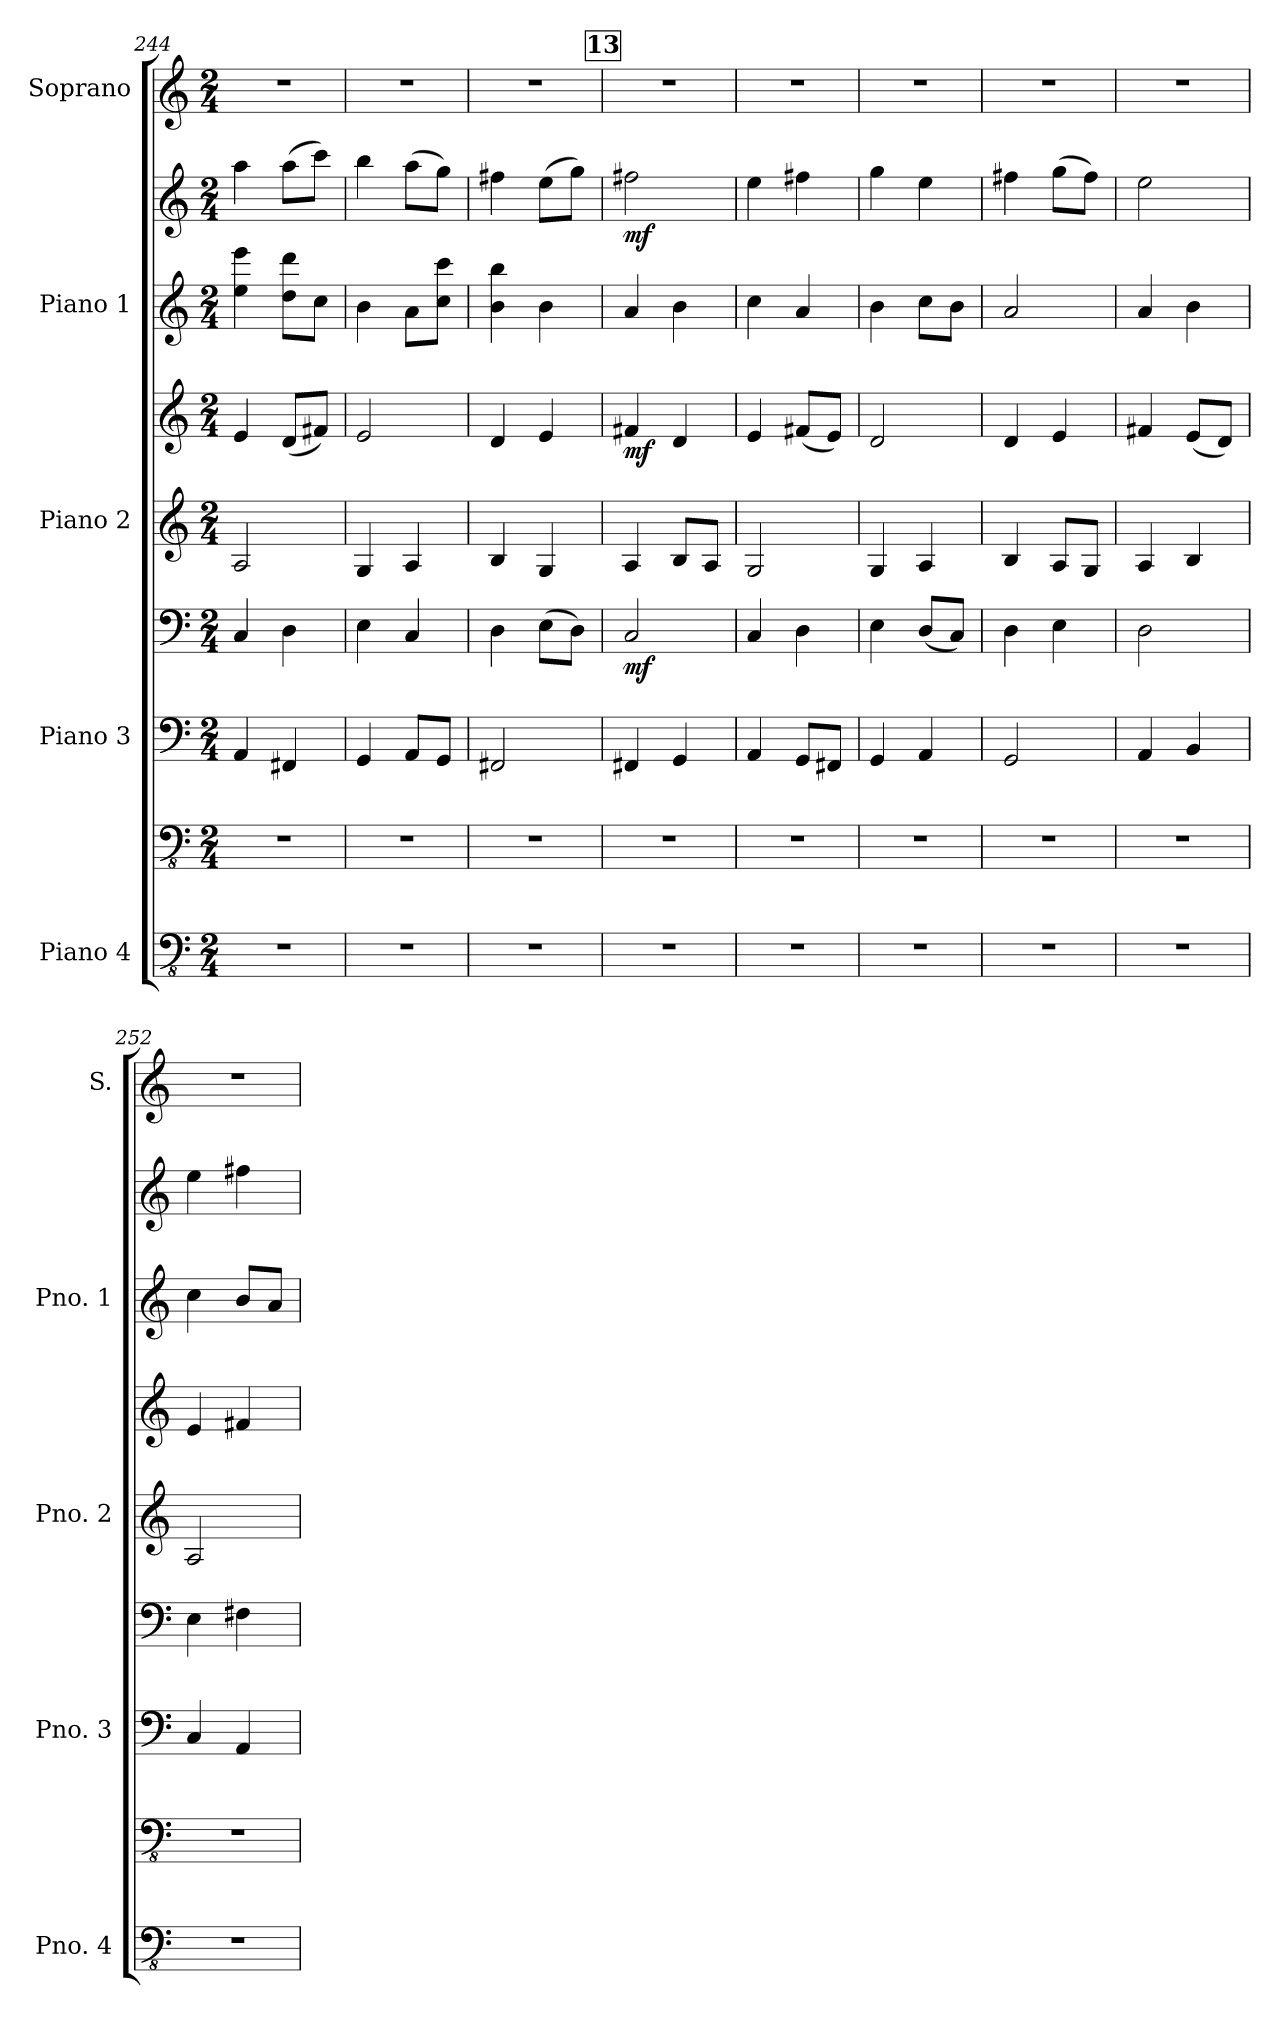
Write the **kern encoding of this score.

**kern	**kern	**kern	**kern	**dynam	**kern	**kern	**dynam	**kern	**kern	**dynam	**kern
*part5	*part5	*part4	*part4	*part4	*part3	*part3	*part3	*part2	*part2	*part2	*part1
*staff9	*staff8	*staff7	*staff6	*staff6/7	*staff5	*staff4	*staff4/5	*staff3	*staff2	*staff2/3	*staff1
*I"Piano 4	*	*I"Piano 3	*	*	*I"Piano 2	*	*	*I"Piano 1	*	*	*I"Soprano
*I'Pno. 4	*	*I'Pno. 3	*	*	*I'Pno. 2	*	*	*I'Pno. 1	*	*	*I'S.
*clefFv4	*clefFv4	*clefF4	*clefF4	*	*clefG2	*clefG2	*	*clefG2	*clefG2	*	*clefG2
*k[]	*k[]	*k[]	*k[]	*	*k[]	*k[]	*	*k[]	*k[]	*	*k[]
*M2/4	*M2/4	*M2/4	*M2/4	*	*M2/4	*M2/4	*	*M2/4	*M2/4	*	*M2/4
=244	=244	=244	=244	=244	=244	=244	=244	=244	=244	=244	=244
2r	2r	4AA/	4C/	.	2A/	4e/	.	4ee\ 4eee\	4aa\	.	2r
.	.	4FF#X/	4D\	.	.	(<8d/L	.	8dd\ 8ddd\L	(>8aa\L	.	.
.	.	.	.	.	.	8f#X/J)	.	8cc\J	8ccc\J)	.	.
=245	=245	=245	=245	=245	=245	=245	=245	=245	=245	=245	=245
2r	2r	4GG/	4E\	.	4G/	2e/	.	4b\	4bb\	.	2r
.	.	8AA/L	4C/	.	4A/	.	.	8a\L	(>8aa\L	.	.
.	.	8GG/J	.	.	.	.	.	8cc\ 8ccc\J	8gg\J)	.	.
=246	=246	=246	=246	=246	=246	=246	=246	=246	=246	=246	=246
2r	2r	2FF#X/	4D\	.	4B/	4d/	.	4b\ 4bb\	4ff#X\	.	2r
.	.	.	(>8E\L	.	4G/	4e/	.	4b\	(>8ee\L	.	.
.	.	.	8D\J)	.	.	.	.	.	8gg\J)	.	.
!!LO:PB:g=z
!!LO:REH:place=s1:a:B:fs=14:t=13
=247	=247	=247	=247	=247	=247	=247	=247	=247	=247	=247	=247
!	!	!	!	!LO:DY:b	!	!	!LO:DY:b	!	!	!LO:DY:b	!
2r	2r	4FF#X/	2C/	mf	4A/	4f#X/	mf	4a/	2ff#X\	mf	2r
.	.	4GG/	.	.	8B/L	4d/	.	4b\	.	.	.
.	.	.	.	.	8A/J	.	.	.	.	.	.
=248	=248	=248	=248	=248	=248	=248	=248	=248	=248	=248	=248
2r	2r	4AA/	4C/	.	2G/	4e/	.	4cc\	4ee\	.	2r
.	.	8GG/L	4D\	.	.	(<8f#X/L	.	4a/	4ff#X\	.	.
.	.	8FF#X/J	.	.	.	8e/J)	.	.	.	.	.
=249	=249	=249	=249	=249	=249	=249	=249	=249	=249	=249	=249
2r	2r	4GG/	4E\	.	4G/	2d/	.	4b\	4gg\	.	2r
.	.	4AA/	(<8D/L	.	4A/	.	.	8cc\L	4ee\	.	.
.	.	.	8C/J)	.	.	.	.	8b\J	.	.	.
=250	=250	=250	=250	=250	=250	=250	=250	=250	=250	=250	=250
2r	2r	2GG/	4D\	.	4B/	4d/	.	2a/	4ff#X\	.	2r
.	.	.	4E\	.	8A/L	4e/	.	.	(>8gg\L	.	.
.	.	.	.	.	8G/J	.	.	.	8ff#\J)	.	.
=251	=251	=251	=251	=251	=251	=251	=251	=251	=251	=251	=251
2r	2r	4AA/	2D\	.	4A/	4f#X/	.	4a/	2ee\	.	2r
.	.	4BB/	.	.	4B/	(<8e/L	.	4b\	.	.	.
.	.	.	.	.	.	8d/J)	.	.	.	.	.
=252	=252	=252	=252	=252	=252	=252	=252	=252	=252	=252	=252
2r	2r	4C/	4E\	.	2A/	4e/	.	4cc\	4ee\	.	2r
.	.	4AA/	4F#X\	.	.	4f#X/	.	8b/L	4ff#X\	.	.
.	.	.	.	.	.	.	.	8a/J	.	.	.
=	=	=	=	=	=	=	=	=	=	=	=
*-	*-	*-	*-	*-	*-	*-	*-	*-	*-	*-	*-
